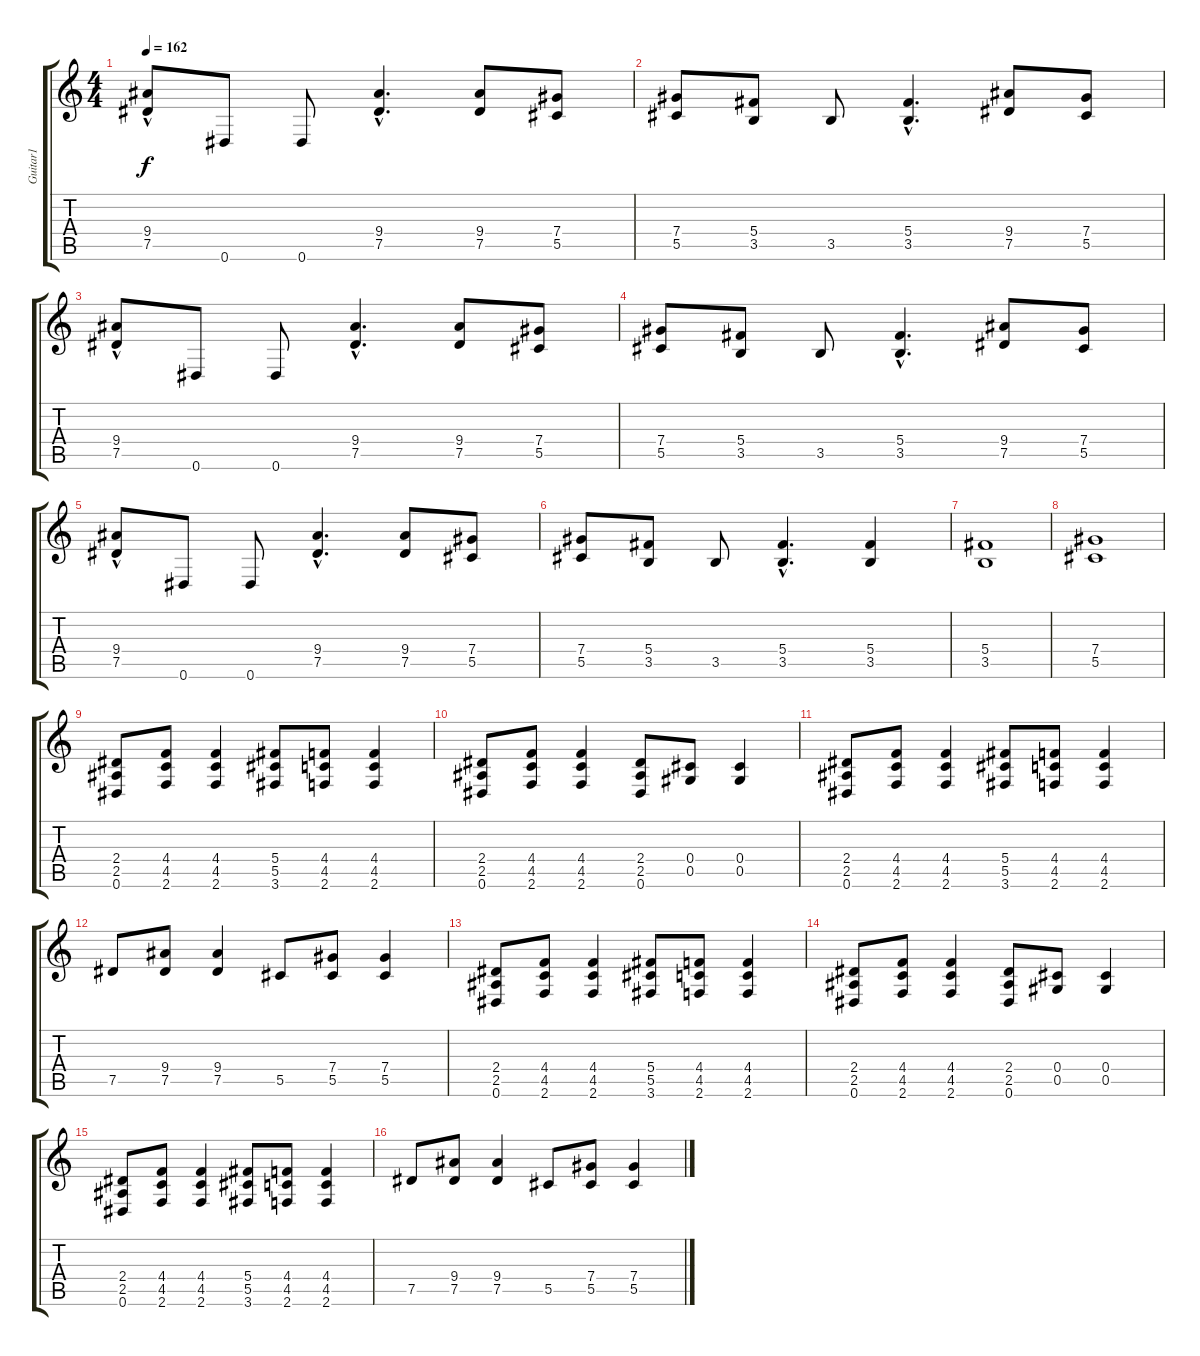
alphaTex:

\track ("Guitar1" "Guitar1") {instrument distortionguitar}
\staff {score tabs}
\tuning (Eb4 Bb3 Gb3 Db3 Ab2 Eb2) {hide}
\ts (4 4)
\tempo 162
\clef g2
\ks c
(9.4{hac} 7.5{hac}).8{dy f} 0.6.8 0.6.8 (9.4{hac} 7.5{hac}).4{d} (9.4 7.5).8 (7.4 5.5).8 |
(7.4 5.5).8 (5.4 3.5).8 3.5.8 (5.4{hac} 3.5{hac}).4{d} (9.4 7.5).8 (7.4 5.5).8 |
(9.4{hac} 7.5{hac}).8 0.6.8 0.6.8 (9.4{hac} 7.5{hac}).4{d} (9.4 7.5).8 (7.4 5.5).8 |
(7.4 5.5).8 (5.4 3.5).8 3.5.8 (5.4{hac} 3.5{hac}).4{d} (9.4 7.5).8 (7.4 5.5).8 |
(9.4{hac} 7.5{hac}).8 0.6.8 0.6.8 (9.4{hac} 7.5{hac}).4{d} (9.4 7.5).8 (7.4 5.5).8 |
(7.4 5.5).8 (5.4 3.5).8 3.5.8 (5.4{hac} 3.5{hac}).4{d} (5.4 3.5).4 |
(5.4 3.5).1 |
(7.4 5.5).1 |
(2.4 2.5 0.6).8 (4.4 4.5 2.6).8 (4.4 4.5 2.6).4 (5.4 5.5 3.6).8 (4.4 4.5 2.6).8 (4.4 4.5 2.6).4 |
(2.4 2.5 0.6).8 (4.4 4.5 2.6).8 (4.4 4.5 2.6).4 (2.4 2.5 0.6).8 (0.4 0.5).8 (0.4 0.5).4 |
(2.4 2.5 0.6).8 (4.4 4.5 2.6).8 (4.4 4.5 2.6).4 (5.4 5.5 3.6).8 (4.4 4.5 2.6).8 (4.4 4.5 2.6).4 |
7.5.8 (9.4 7.5).8 (9.4 7.5).4 5.5.8 (7.4 5.5).8 (7.4 5.5).4 |
(2.4 2.5 0.6).8 (4.4 4.5 2.6).8 (4.4 4.5 2.6).4 (5.4 5.5 3.6).8 (4.4 4.5 2.6).8 (4.4 4.5 2.6).4 |
(2.4 2.5 0.6).8 (4.4 4.5 2.6).8 (4.4 4.5 2.6).4 (2.4 2.5 0.6).8 (0.4 0.5).8 (0.4 0.5).4 |
(2.4 2.5 0.6).8 (4.4 4.5 2.6).8 (4.4 4.5 2.6).4 (5.4 5.5 3.6).8 (4.4 4.5 2.6).8 (4.4 4.5 2.6).4 |
7.5.8 (9.4 7.5).8 (9.4 7.5).4 5.5.8 (7.4 5.5).8 (7.4 5.5).4
